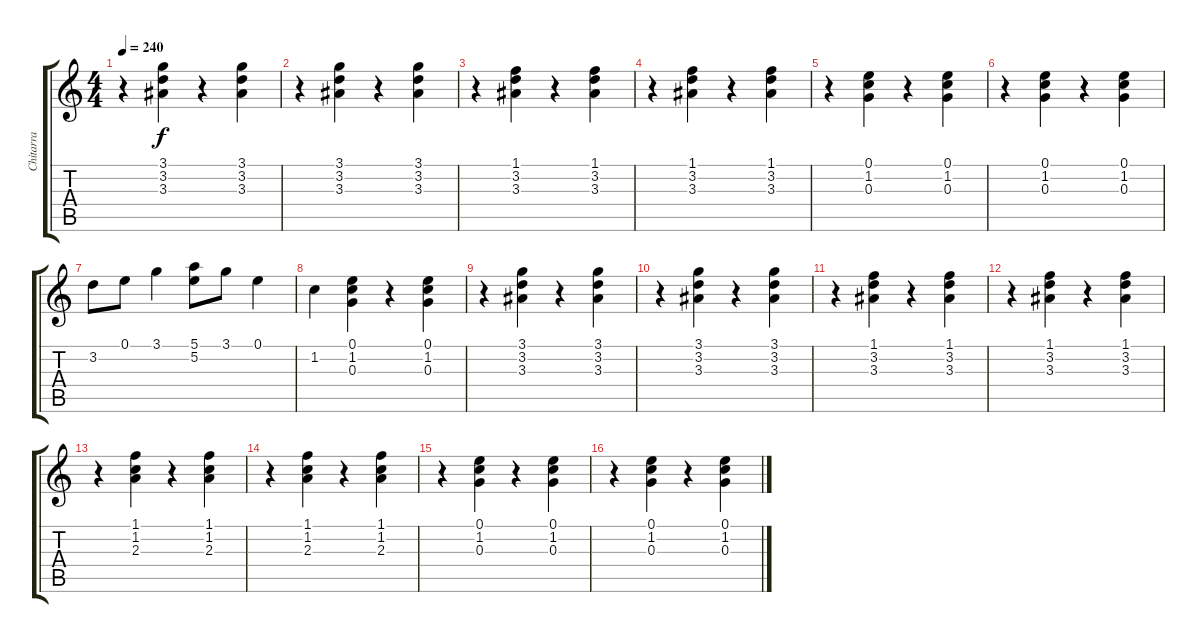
\track ("Chitarra" "Chitarra") {instrument electricguitarclean}
\staff {score tabs}
\tuning (E4 B3 G3 D3 A2 E2) {hide}
\ts (4 4)
\tempo 240
\clef g2
\ks c
r.4{dy f} (3.1 3.2 3.3).4 r.4 (3.1 3.2 3.3).4 |
r.4 (3.1 3.2 3.3).4 r.4 (3.1 3.2 3.3).4 |
r.4 (1.1 3.2 3.3).4 r.4 (1.1 3.2 3.3).4 |
r.4 (1.1 3.2 3.3).4 r.4 (1.1 3.2 3.3).4 |
r.4 (0.1 1.2 0.3).4 r.4 (0.1 1.2 0.3).4 |
r.4 (0.1 1.2 0.3).4 r.4 (0.1 1.2 0.3).4 |
3.2.8 0.1.8 3.1.4 (5.1 5.2).8 3.1.8 0.1.4 |
1.2.4 (0.1 1.2 0.3).4 r.4 (0.1 1.2 0.3).4 |
r.4 (3.1 3.2 3.3).4 r.4 (3.1 3.2 3.3).4 |
r.4 (3.1 3.2 3.3).4 r.4 (3.1 3.2 3.3).4 |
r.4 (1.1 3.2 3.3).4 r.4 (1.1 3.2 3.3).4 |
r.4 (1.1 3.2 3.3).4 r.4 (1.1 3.2 3.3).4 |
r.4 (1.1 1.2 2.3).4 r.4 (1.1 1.2 2.3).4 |
r.4 (1.1 1.2 2.3).4 r.4 (1.1 1.2 2.3).4 |
r.4 (0.1 1.2 0.3).4 r.4 (0.1 1.2 0.3).4 |
r.4 (0.1 1.2 0.3).4 r.4 (0.1 1.2 0.3).4
